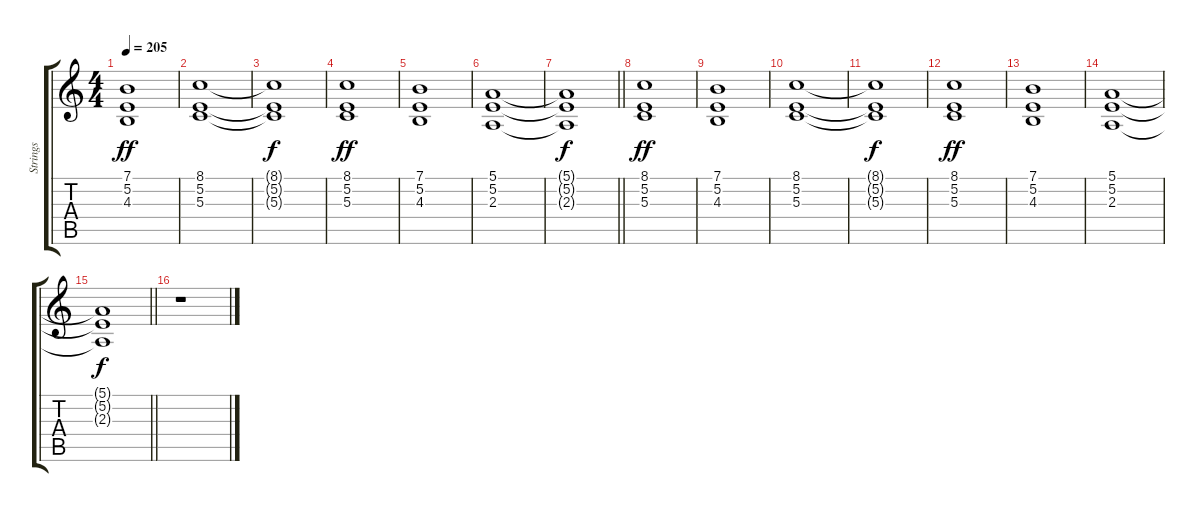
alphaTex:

\track ("Strings" "Strings") {instrument stringensemble1}
\staff {score tabs}
\tuning (E4 B3 G3 D3 A2 E2) {hide}
\ts (4 4)
\tempo 205
\clef g2
\ks aminor
(7.1 5.2 4.3).1{dy ff} |
(8.1 5.2 5.3).1 |
(8.1{t} 5.2{t} 5.3{t}).1{dy f} |
(8.1 5.2 5.3).1{dy ff} |
(7.1 5.2 4.3).1 |
(5.1 5.2 2.3).1 |
\barLineRight lightlight
(5.1{t} 5.2{t} 2.3{t}).1{dy f} |
(8.1 5.2 5.3).1{dy ff} |
(7.1 5.2 4.3).1 |
(8.1 5.2 5.3).1 |
(8.1{t} 5.2{t} 5.3{t}).1{dy f} |
(8.1 5.2 5.3).1{dy ff} |
(7.1 5.2 4.3).1 |
(5.1 5.2 2.3).1 |
\barLineRight lightlight
(5.1{t} 5.2{t} 2.3{t}).1{dy f} |
r.1
